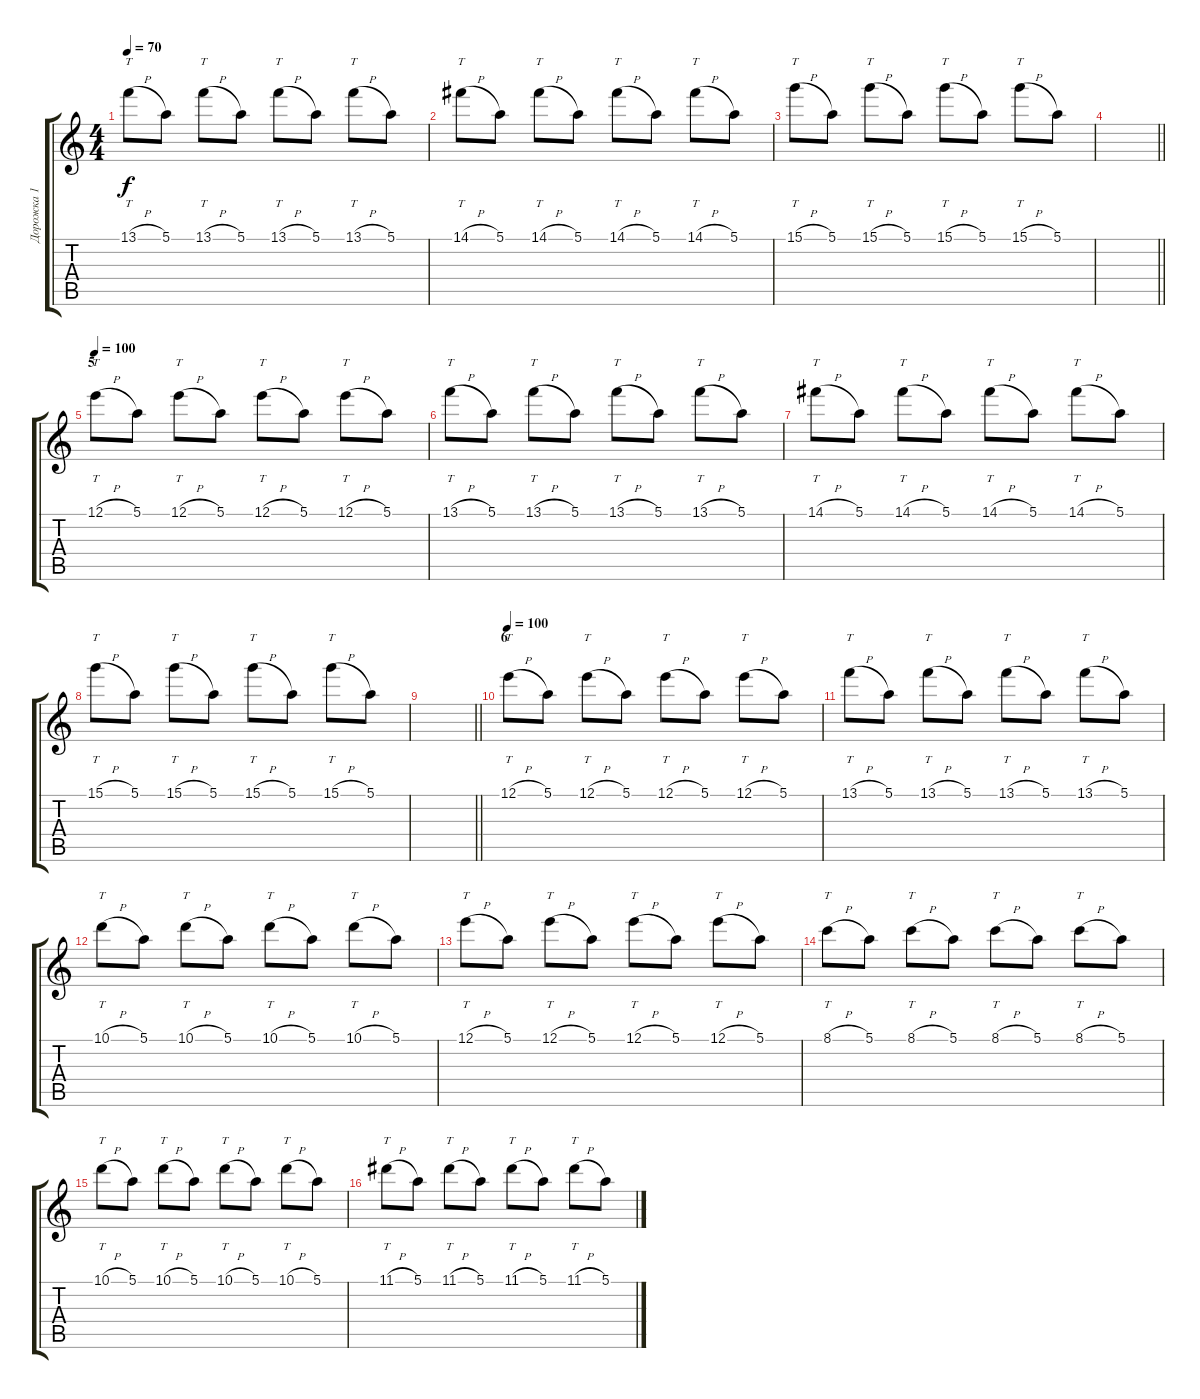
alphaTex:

\track ("Дорожка 1" "Дорожка 1") {instrument overdrivenguitar}
\staff {score tabs}
\tuning (E4 B3 G3 D3 A2 E2) {hide}
\ts (4 4)
\tempo 70
\clef g2
\ks c
13.1{h}.8{tt dy f} 5.1.8 13.1{h}.8{tt} 5.1.8 13.1{h}.8{tt} 5.1.8 13.1{h}.8{tt} 5.1.8 |
14.1{h}.8{tt} 5.1.8 14.1{h}.8{tt} 5.1.8 14.1{h}.8{tt} 5.1.8 14.1{h}.8{tt} 5.1.8 |
15.1{h}.8{tt} 5.1.8 15.1{h}.8{tt} 5.1.8 15.1{h}.8{tt} 5.1.8 15.1{h}.8{tt} 5.1.8 |
\barLineRight lightlight
|
\section ("" "5")
\tempo 100
12.1{h}.8{tt} 5.1.8 12.1{h}.8{tt} 5.1.8 12.1{h}.8{tt} 5.1.8 12.1{h}.8{tt} 5.1.8 |
13.1{h}.8{tt} 5.1.8 13.1{h}.8{tt} 5.1.8 13.1{h}.8{tt} 5.1.8 13.1{h}.8{tt} 5.1.8 |
14.1{h}.8{tt} 5.1.8 14.1{h}.8{tt} 5.1.8 14.1{h}.8{tt} 5.1.8 14.1{h}.8{tt} 5.1.8 |
15.1{h}.8{tt} 5.1.8 15.1{h}.8{tt} 5.1.8 15.1{h}.8{tt} 5.1.8 15.1{h}.8{tt} 5.1.8 |
\barLineRight lightlight
|
\section ("" "6")
\tempo 100
12.1{h}.8{tt} 5.1.8 12.1{h}.8{tt} 5.1.8 12.1{h}.8{tt} 5.1.8 12.1{h}.8{tt} 5.1.8 |
13.1{h}.8{tt} 5.1.8 13.1{h}.8{tt} 5.1.8 13.1{h}.8{tt} 5.1.8 13.1{h}.8{tt} 5.1.8 |
10.1{h}.8{tt} 5.1.8 10.1{h}.8{tt} 5.1.8 10.1{h}.8{tt} 5.1.8 10.1{h}.8{tt} 5.1.8 |
12.1{h}.8{tt} 5.1.8 12.1{h}.8{tt} 5.1.8 12.1{h}.8{tt} 5.1.8 12.1{h}.8{tt} 5.1.8 |
8.1{h}.8{tt} 5.1.8 8.1{h}.8{tt} 5.1.8 8.1{h}.8{tt} 5.1.8 8.1{h}.8{tt} 5.1.8 |
10.1{h}.8{tt} 5.1.8 10.1{h}.8{tt} 5.1.8 10.1{h}.8{tt} 5.1.8 10.1{h}.8{tt} 5.1.8 |
11.1{h}.8{tt} 5.1.8 11.1{h}.8{tt} 5.1.8 11.1{h}.8{tt} 5.1.8 11.1{h}.8{tt} 5.1.8
